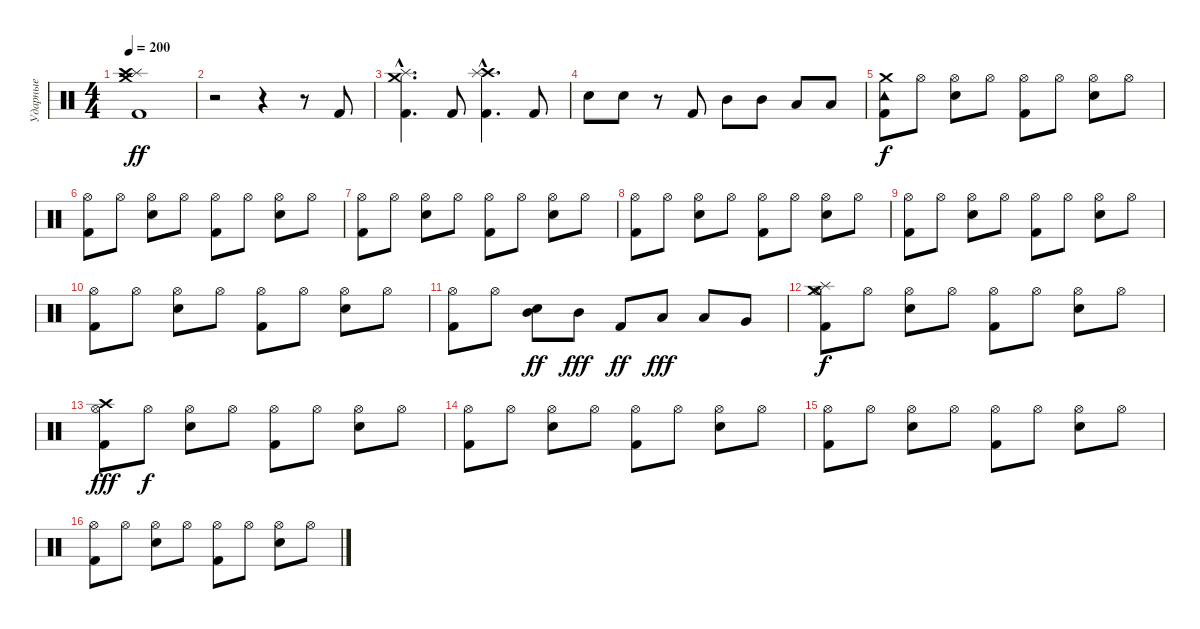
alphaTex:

\track ("Ударные" "Ударные") {instrument percussion}
\staff {score}
\articulation defaults
\ts (4 4)
\tempo 200
\clef neutral
\ks c
("Crash medium (hit)" "Splash (hit)" "Crash high (hit)" "Kick (hit) 2").1{dy ff volume 14} |
r.2 r.4 r.8 "Kick (hit) 2".8 |
("Crash medium (hit)"{hac} "Splash (hit)"{hac} "Kick (hit) 2"{hac}).4{d} "Kick (hit) 2".8 ("Crash high (hit)"{hac} "Splash (hit)"{hac} "Kick (hit) 2"{hac}).4{d} "Kick (hit) 2".8 |
"Electric Snare (hit)".8 "Electric Snare (hit)".8 r.8 "Kick (hit) 2".8 "Mid Tom (hit)".8 "Mid Tom (hit)".8 "Low Tom (hit)".8 "Low Tom (hit)".8 |
("Crash medium (hit)" "Tambourine (hit)" "Kick (hit) 2").8{dy f} "Hi-Hat (open)".8 ("Hi-Hat (open)" "Electric Snare (hit)").8 "Hi-Hat (open)".8 ("Hi-Hat (open)" "Kick (hit) 2").8 "Hi-Hat (open)".8 ("Hi-Hat (open)" "Electric Snare (hit)").8 "Hi-Hat (open)".8 |
("Hi-Hat (open)" "Kick (hit) 2").8 "Hi-Hat (open)".8 ("Hi-Hat (open)" "Electric Snare (hit)").8 "Hi-Hat (open)".8 ("Hi-Hat (open)" "Kick (hit) 2").8 "Hi-Hat (open)".8 ("Hi-Hat (open)" "Electric Snare (hit)").8 "Hi-Hat (open)".8 |
("Hi-Hat (open)" "Kick (hit) 2").8 "Hi-Hat (open)".8 ("Hi-Hat (open)" "Electric Snare (hit)").8 "Hi-Hat (open)".8 ("Hi-Hat (open)" "Kick (hit) 2").8 "Hi-Hat (open)".8 ("Hi-Hat (open)" "Electric Snare (hit)").8 "Hi-Hat (open)".8 |
("Hi-Hat (open)" "Kick (hit) 2").8 "Hi-Hat (open)".8 ("Hi-Hat (open)" "Electric Snare (hit)").8 "Hi-Hat (open)".8 ("Hi-Hat (open)" "Kick (hit) 2").8 "Hi-Hat (open)".8 ("Hi-Hat (open)" "Electric Snare (hit)").8 "Hi-Hat (open)".8 |
("Hi-Hat (open)" "Kick (hit) 2").8 "Hi-Hat (open)".8 ("Hi-Hat (open)" "Electric Snare (hit)").8 "Hi-Hat (open)".8 ("Hi-Hat (open)" "Kick (hit) 2").8 "Hi-Hat (open)".8 ("Hi-Hat (open)" "Electric Snare (hit)").8 "Hi-Hat (open)".8 |
("Hi-Hat (open)" "Kick (hit) 2").8 "Hi-Hat (open)".8 ("Hi-Hat (open)" "Electric Snare (hit)").8 "Hi-Hat (open)".8 ("Hi-Hat (open)" "Kick (hit) 2").8 "Hi-Hat (open)".8 ("Hi-Hat (open)" "Electric Snare (hit)").8 "Hi-Hat (open)".8 |
("Hi-Hat (open)" "Kick (hit) 2").8 "Hi-Hat (open)".8 ("Mid Tom (hit)" "Electric Snare (hit)").8{dy ff} "Mid Tom (hit)".8{dy fff} "Kick (hit) 2".8{dy ff} "Low Tom (hit)".8{dy fff} "Low Tom (hit)".8 "Very Low Tom (hit)".8 |
("Crash medium (hit)" "Splash (hit)" "Hi-Hat (open)" "Kick (hit) 2").8{dy f} "Hi-Hat (open)".8 ("Hi-Hat (open)" "Electric Snare (hit)").8 "Hi-Hat (open)".8 ("Hi-Hat (open)" "Kick (hit) 2").8 "Hi-Hat (open)".8 ("Hi-Hat (open)" "Electric Snare (hit)").8 "Hi-Hat (open)".8 |
("Crash high (hit)" "Hi-Hat (open)" "Kick (hit) 2").8{dy fff} "Hi-Hat (open)".8{dy f} ("Hi-Hat (open)" "Electric Snare (hit)").8 "Hi-Hat (open)".8 ("Hi-Hat (open)" "Kick (hit) 2").8 "Hi-Hat (open)".8 ("Hi-Hat (open)" "Electric Snare (hit)").8 "Hi-Hat (open)".8 |
("Hi-Hat (open)" "Kick (hit) 2").8 "Hi-Hat (open)".8 ("Hi-Hat (open)" "Electric Snare (hit)").8 "Hi-Hat (open)".8 ("Hi-Hat (open)" "Kick (hit) 2").8 "Hi-Hat (open)".8 ("Hi-Hat (open)" "Electric Snare (hit)").8 "Hi-Hat (open)".8 |
("Hi-Hat (open)" "Kick (hit) 2").8 "Hi-Hat (open)".8 ("Hi-Hat (open)" "Electric Snare (hit)").8 "Hi-Hat (open)".8 ("Hi-Hat (open)" "Kick (hit) 2").8 "Hi-Hat (open)".8 ("Hi-Hat (open)" "Electric Snare (hit)").8 "Hi-Hat (open)".8 |
("Hi-Hat (open)" "Kick (hit) 2").8 "Hi-Hat (open)".8 ("Hi-Hat (open)" "Electric Snare (hit)").8 "Hi-Hat (open)".8 ("Hi-Hat (open)" "Kick (hit) 2").8 "Hi-Hat (open)".8 ("Hi-Hat (open)" "Electric Snare (hit)").8 "Hi-Hat (open)".8
